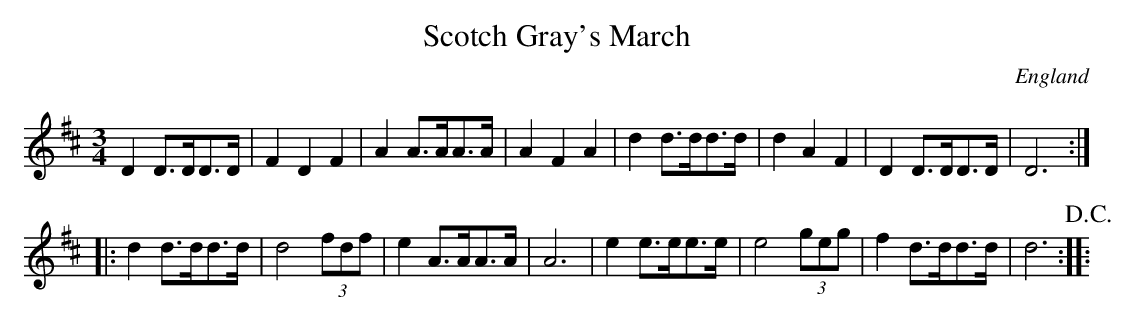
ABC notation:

X:1
T:Scotch Gray's March
L:1/8
M:3/4
O:England
K:D
D2D>DD>D | F2D2F2 | A2A>AA>A | A2F2A2 | \
d2d>dd>d | d2A2F2 | D2D>DD>D | D6 ::
d2d>dd>d | d4(3fdf | e2A>AA>A | A6 | \
e2e>ee>e | e4(3geg | f2d>dd>d | d6 !D.C.! ::
